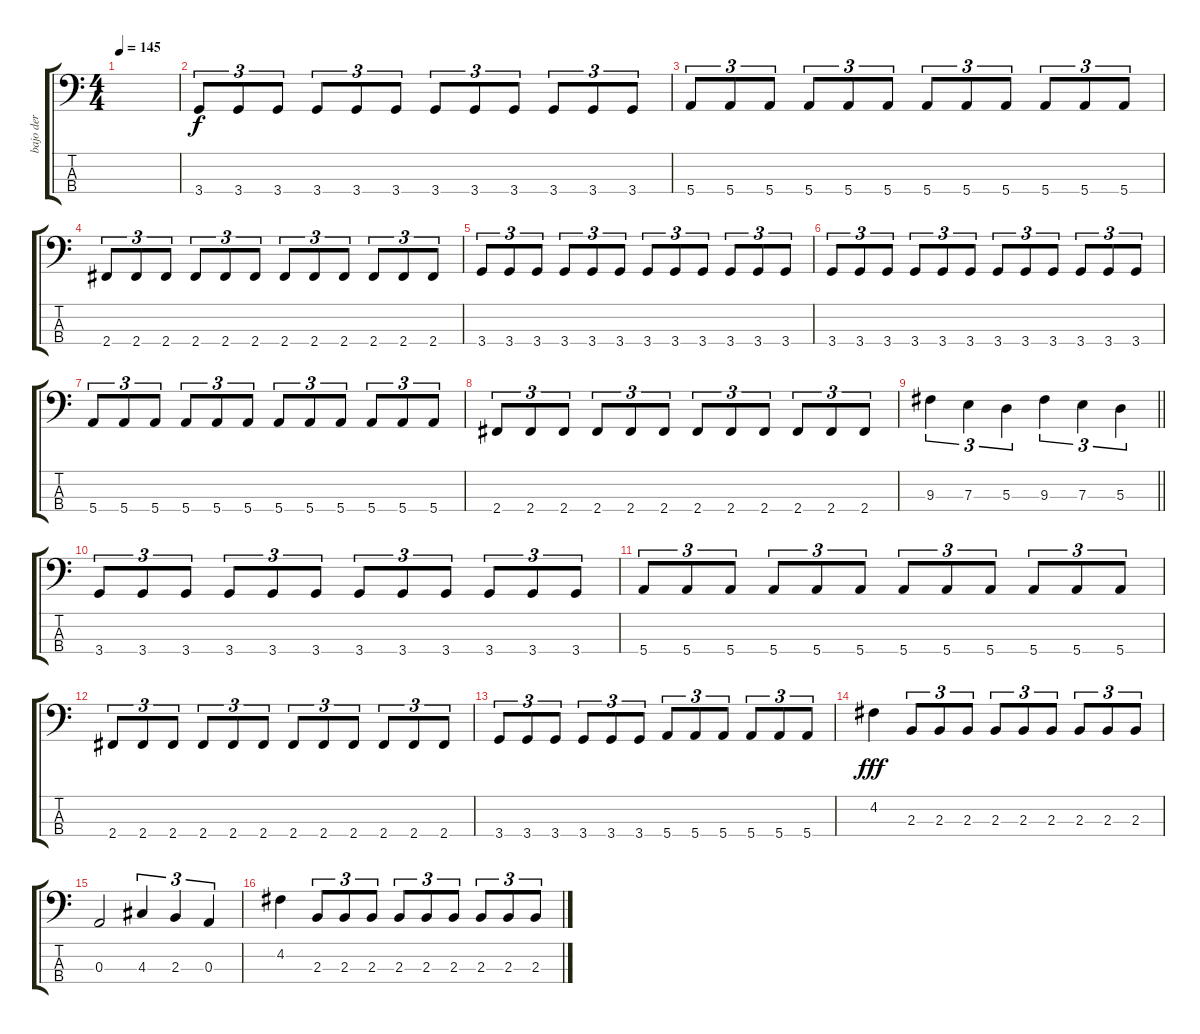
\track ("bajo der" "bajo der") {instrument electricbasspick}
\staff {score tabs}
\tuning (G2 D2 A1 E1) {hide}
\ts (4 4)
\tempo 145
\clef f4
\ks c
|
3.4.8{tu (3 2)} 3.4.8{tu (3 2)} 3.4.8{tu (3 2)} 3.4.8{tu (3 2)} 3.4.8{tu (3 2)} 3.4.8{tu (3 2)} 3.4.8{tu (3 2)} 3.4.8{tu (3 2)} 3.4.8{tu (3 2)} 3.4.8{tu (3 2)} 3.4.8{tu (3 2)} 3.4.8{tu (3 2)} |
5.4.8{tu (3 2)} 5.4.8{tu (3 2)} 5.4.8{tu (3 2)} 5.4.8{tu (3 2)} 5.4.8{tu (3 2)} 5.4.8{tu (3 2)} 5.4.8{tu (3 2)} 5.4.8{tu (3 2)} 5.4.8{tu (3 2)} 5.4.8{tu (3 2)} 5.4.8{tu (3 2)} 5.4.8{tu (3 2)} |
2.4.8{tu (3 2)} 2.4.8{tu (3 2)} 2.4.8{tu (3 2)} 2.4.8{tu (3 2)} 2.4.8{tu (3 2)} 2.4.8{tu (3 2)} 2.4.8{tu (3 2)} 2.4.8{tu (3 2)} 2.4.8{tu (3 2)} 2.4.8{tu (3 2)} 2.4.8{tu (3 2)} 2.4.8{tu (3 2)} |
3.4.8{tu (3 2)} 3.4.8{tu (3 2)} 3.4.8{tu (3 2)} 3.4.8{tu (3 2)} 3.4.8{tu (3 2)} 3.4.8{tu (3 2)} 3.4.8{tu (3 2)} 3.4.8{tu (3 2)} 3.4.8{tu (3 2)} 3.4.8{tu (3 2)} 3.4.8{tu (3 2)} 3.4.8{tu (3 2)} |
3.4.8{tu (3 2)} 3.4.8{tu (3 2)} 3.4.8{tu (3 2)} 3.4.8{tu (3 2)} 3.4.8{tu (3 2)} 3.4.8{tu (3 2)} 3.4.8{tu (3 2)} 3.4.8{tu (3 2)} 3.4.8{tu (3 2)} 3.4.8{tu (3 2)} 3.4.8{tu (3 2)} 3.4.8{tu (3 2)} |
5.4.8{tu (3 2)} 5.4.8{tu (3 2)} 5.4.8{tu (3 2)} 5.4.8{tu (3 2)} 5.4.8{tu (3 2)} 5.4.8{tu (3 2)} 5.4.8{tu (3 2)} 5.4.8{tu (3 2)} 5.4.8{tu (3 2)} 5.4.8{tu (3 2)} 5.4.8{tu (3 2)} 5.4.8{tu (3 2)} |
2.4.8{tu (3 2)} 2.4.8{tu (3 2)} 2.4.8{tu (3 2)} 2.4.8{tu (3 2)} 2.4.8{tu (3 2)} 2.4.8{tu (3 2)} 2.4.8{tu (3 2)} 2.4.8{tu (3 2)} 2.4.8{tu (3 2)} 2.4.8{tu (3 2)} 2.4.8{tu (3 2)} 2.4.8{tu (3 2)} |
\barLineRight lightlight
9.3.4{tu (3 2)} 7.3.4{tu (3 2)} 5.3.4{tu (3 2)} 9.3.4{tu (3 2)} 7.3.4{tu (3 2)} 5.3.4{tu (3 2)} |
3.4.8{tu (3 2)} 3.4.8{tu (3 2)} 3.4.8{tu (3 2)} 3.4.8{tu (3 2)} 3.4.8{tu (3 2)} 3.4.8{tu (3 2)} 3.4.8{tu (3 2)} 3.4.8{tu (3 2)} 3.4.8{tu (3 2)} 3.4.8{tu (3 2)} 3.4.8{tu (3 2)} 3.4.8{tu (3 2)} |
5.4.8{tu (3 2)} 5.4.8{tu (3 2)} 5.4.8{tu (3 2)} 5.4.8{tu (3 2)} 5.4.8{tu (3 2)} 5.4.8{tu (3 2)} 5.4.8{tu (3 2)} 5.4.8{tu (3 2)} 5.4.8{tu (3 2)} 5.4.8{tu (3 2)} 5.4.8{tu (3 2)} 5.4.8{tu (3 2)} |
2.4.8{tu (3 2)} 2.4.8{tu (3 2)} 2.4.8{tu (3 2)} 2.4.8{tu (3 2)} 2.4.8{tu (3 2)} 2.4.8{tu (3 2)} 2.4.8{tu (3 2)} 2.4.8{tu (3 2)} 2.4.8{tu (3 2)} 2.4.8{tu (3 2)} 2.4.8{tu (3 2)} 2.4.8{tu (3 2)} |
3.4.8{tu (3 2)} 3.4.8{tu (3 2)} 3.4.8{tu (3 2)} 3.4.8{tu (3 2)} 3.4.8{tu (3 2)} 3.4.8{tu (3 2)} 5.4.8{tu (3 2)} 5.4.8{tu (3 2)} 5.4.8{tu (3 2)} 5.4.8{tu (3 2)} 5.4.8{tu (3 2)} 5.4.8{tu (3 2)} |
4.2.4{dy fff} 2.3.8{tu (3 2)} 2.3.8{tu (3 2)} 2.3.8{tu (3 2)} 2.3.8{tu (3 2)} 2.3.8{tu (3 2)} 2.3.8{tu (3 2)} 2.3.8{tu (3 2)} 2.3.8{tu (3 2)} 2.3.8{tu (3 2)} |
0.3.2 4.3.4{tu (3 2)} 2.3.4{tu (3 2)} 0.3.4{tu (3 2)} |
4.2.4 2.3.8{tu (3 2)} 2.3.8{tu (3 2)} 2.3.8{tu (3 2)} 2.3.8{tu (3 2)} 2.3.8{tu (3 2)} 2.3.8{tu (3 2)} 2.3.8{tu (3 2)} 2.3.8{tu (3 2)} 2.3.8{tu (3 2)}
